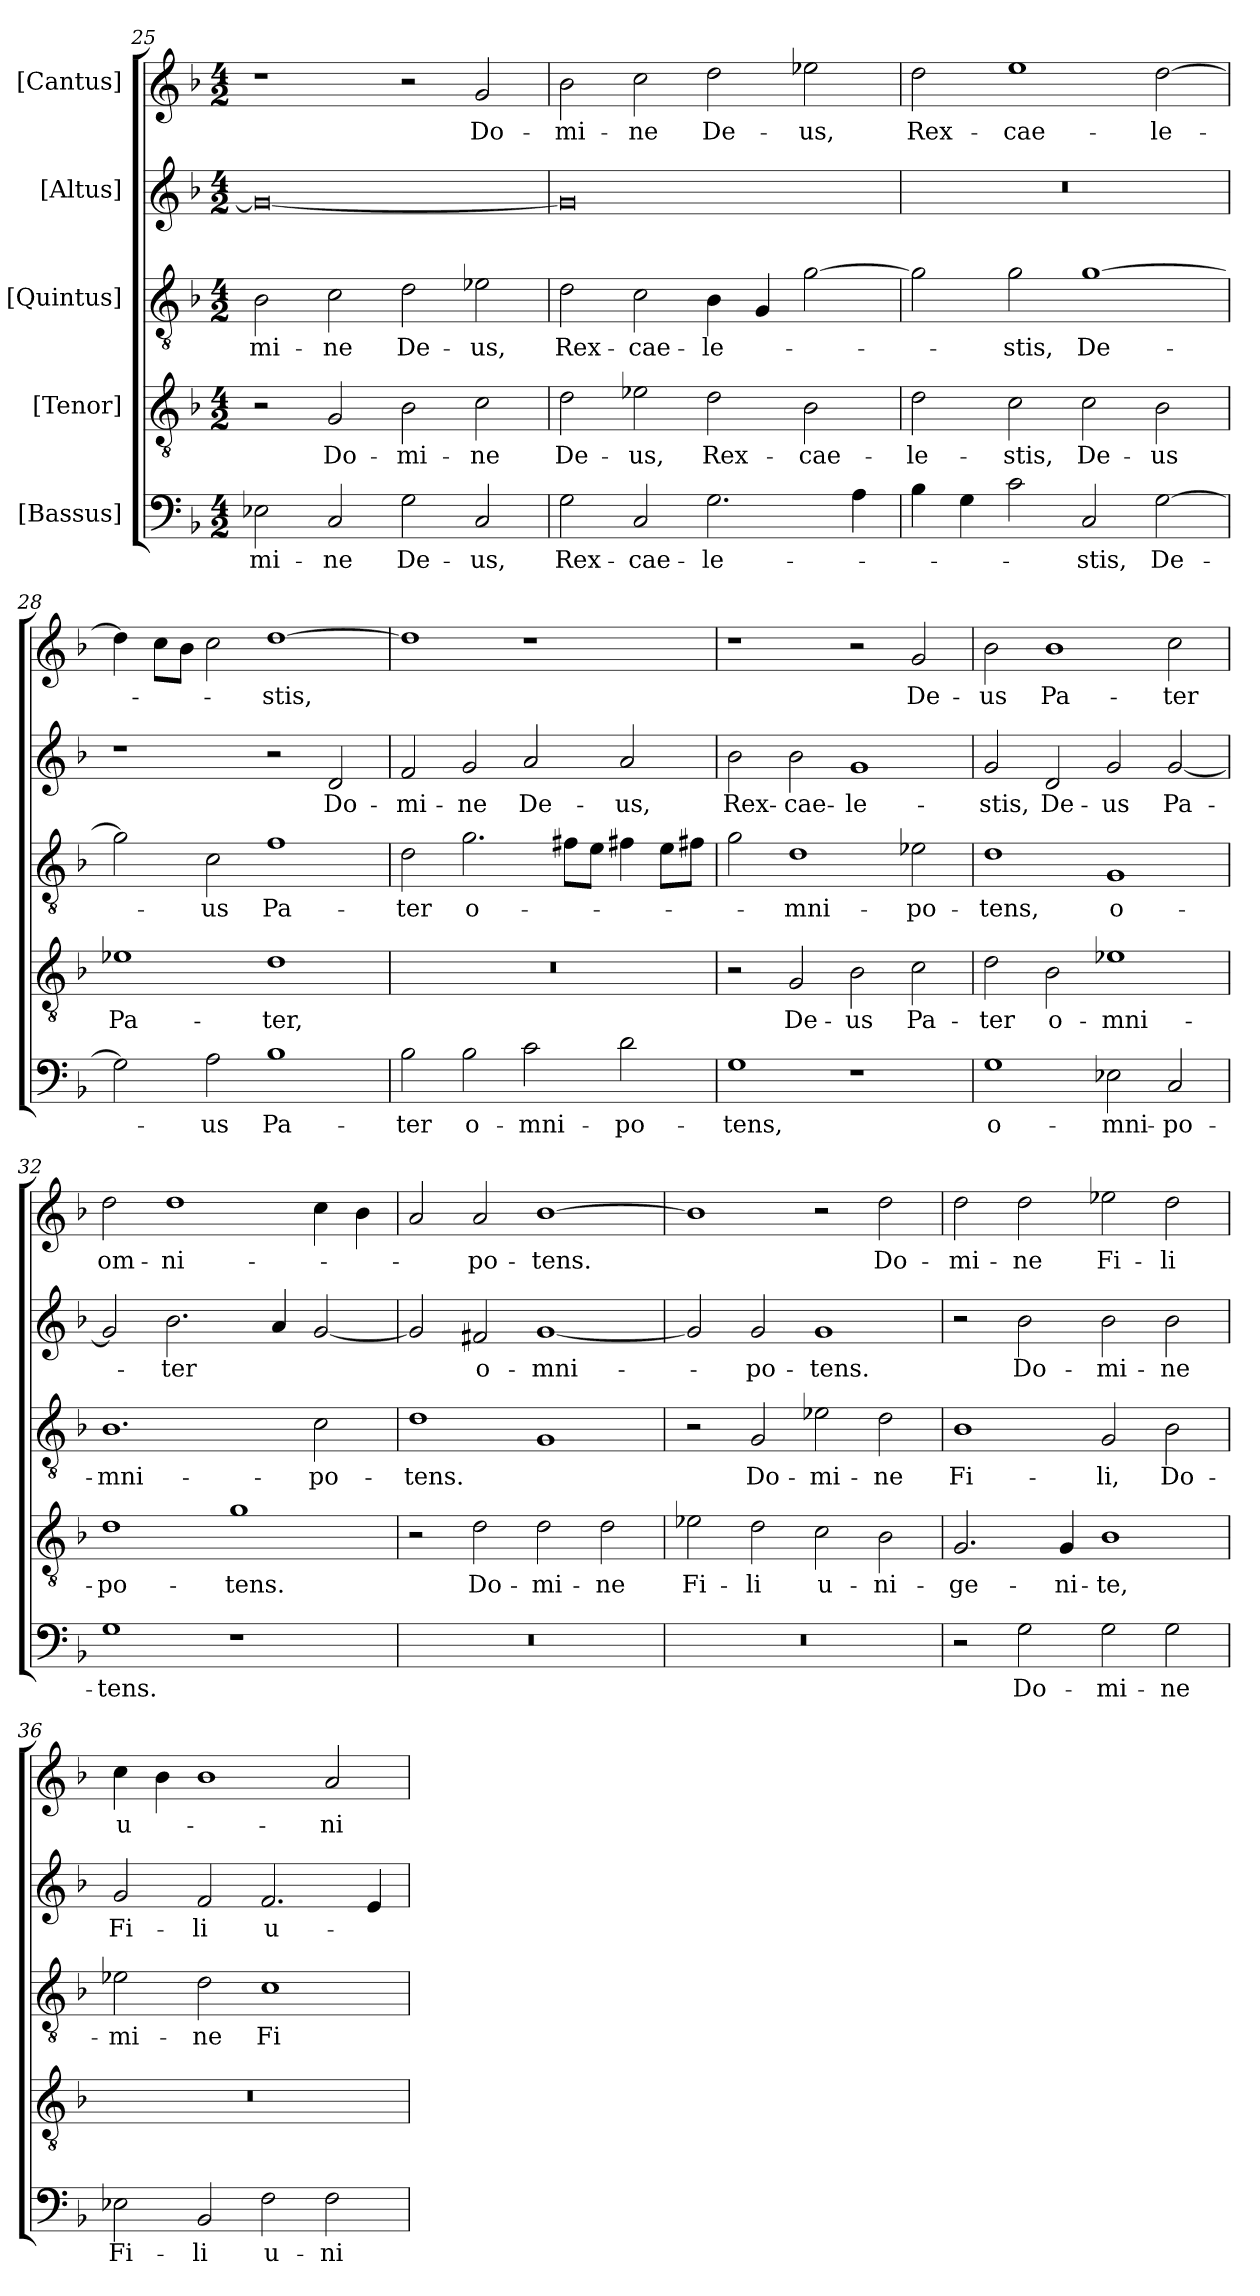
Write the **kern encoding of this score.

**kern	**text	**kern	**text	**kern	**text	**kern	**text	**kern	**text
*part5	*part5	*part4	*part4	*part3	*part3	*part2	*part2	*part1	*part1
*staff5	*staff5	*staff4	*staff4	*staff3	*staff3	*staff2	*staff2	*staff1	*staff1
*I"[Bassus]	*	*I"[Tenor]	*	*I"[Quintus]	*	*I"[Altus]	*	*I"[Cantus]	*
*clefF4	*	*clefGv2	*	*clefGv2	*	*clefG2	*	*clefG2	*
*k[b-]	*	*k[b-]	*	*k[b-]	*	*k[b-]	*	*k[b-]	*
*M4/2	*	*M4/2	*	*M4/2	*	*M4/2	*	*M4/2	*
=25	=25	=25	=25	=25	=25	=25	=25	=25	=25
2E-X\	-mi-	2r	.	2B-\	-mi-	0g/_	.	1r	.
2C/	-ne	2G/	Do-	2c\	-ne	.	.	.	.
2G\	De-	2B-\	-mi-	2d\	De-	.	.	2r	.
2C/	-us,	2c\	-ne	2e-X\	-us,	.	.	2g/	Do-
=26	=26	=26	=26	=26	=26	=26	=26	=26	=26
2G\	Rex-	2d\	De-	2d\	Rex-	0g/]	.	2b-\	-mi-
2C/	cae-	2e-X\	-us,	2c\	cae-	.	.	2cc\	-ne
2.G\	-le-	2d\	Rex-	4B-\	-le-	.	.	2dd\	De-
.	.	.	.	4G/	.	.	.	.	.
.	.	2B-\	cae-	[2g\	.	.	.	2ee-X\	-us,
4A\	.	.	.	.	.	.	.	.	.
=27	=27	=27	=27	=27	=27	=27	=27	=27	=27
4B-\	.	2d\	-le-	2g\]	.	0r	.	2dd\	Rex-
4G\	.	.	.	.	.	.	.	.	.
2c\	.	2c\	-stis,	2g\	-stis,	.	.	1ee\	cae-
2C/	-stis,	2c\	De-	[1g\	De-	.	.	.	.
[2G\	De-	2B-\	-us	.	.	.	.	[2dd\	-le-
=28	=28	=28	=28	=28	=28	=28	=28	=28	=28
2G\]	.	1e-X\	Pa-	2g\]	.	1r	.	4dd\]	.
.	.	.	.	.	.	.	.	8cc\L	.
.	.	.	.	.	.	.	.	8b-\J	.
2A\	-us	.	.	2c\	-us	.	.	2cc\	.
1B-\	Pa-	1d\	-ter,	1f\	Pa-	2r	.	[1dd\	-stis,
.	.	.	.	.	.	2d/	Do-	.	.
=29	=29	=29	=29	=29	=29	=29	=29	=29	=29
2B-\	-ter	0r	.	2d\	-ter	2f/	-mi-	1dd\]	.
2B-\	o-	.	.	2.g\	o-	2g/	-ne	.	.
2c\	-mni-	.	.	.	.	2a/	De-	1r	.
.	.	.	.	8f#X\L	.	.	.	.	.
.	.	.	.	8e\J	.	.	.	.	.
2d\	-po-	.	.	4f#X\	.	2a/	-us,	.	.
.	.	.	.	8e\L	.	.	.	.	.
.	.	.	.	8f#X\J	.	.	.	.	.
=30	=30	=30	=30	=30	=30	=30	=30	=30	=30
1G\	-tens,	2r	.	2g\	.	2b-\	Rex-	1r	.
.	.	2G/	De-	1d\	-mni-	2b-\	cae-	.	.
1r	.	2B-\	-us	.	.	1g/	-le-	2r	.
.	.	2c\	Pa-	2e-X\	-po-	.	.	2g/	De-
=31	=31	=31	=31	=31	=31	=31	=31	=31	=31
1G\	o-	2d\	-ter	1d\	-tens,	2g/	-stis,	2b-\	-us
.	.	2B-\	o-	.	.	2d/	De-	1b-\	Pa-
2E-X\	-mni-	1e-X\	-mni-	1G/	o-	2g/	-us	.	.
2C/	-po-	.	.	.	.	[2g/	Pa-	2cc\	-ter
=32	=32	=32	=32	=32	=32	=32	=32	=32	=32
1G\	-tens.	1d\	-po-	1.B-\	-mni-	2g/]	.	2dd\	om-
.	.	.	.	.	.	2.b-\	-ter	1dd\	-ni-
1r	.	1g\	-tens.	.	.	.	.	.	.
.	.	.	.	.	.	4a/	.	.	.
.	.	.	.	2c\	-po-	[2g/	.	4cc\	.
.	.	.	.	.	.	.	.	4b-\	.
=33	=33	=33	=33	=33	=33	=33	=33	=33	=33
0r	.	2r	.	1d\	-tens.	2g/]	.	2a/	.
.	.	2d\	Do-	.	.	2f#X/	o-	2a/	-po-
.	.	2d\	-mi-	1G/	.	[1g/	-mni-	[1b-\	-tens.
.	.	2d\	-ne	.	.	.	.	.	.
=34	=34	=34	=34	=34	=34	=34	=34	=34	=34
0r	.	2e-X\	Fi-	2r	.	2g/]	.	1b-\]	.
.	.	2d\	-li	2G/	Do-	2g/	-po-	.	.
.	.	2c\	u-	2e-X\	-mi-	1g/	-tens.	2r	.
.	.	2B-\	-ni-	2d\	-ne	.	.	2dd\	Do-
=35	=35	=35	=35	=35	=35	=35	=35	=35	=35
2r	.	2.G/	-ge-	1B-\	Fi-	2r	.	2dd\	-mi-
2G\	Do-	.	.	.	.	2b-\	Do-	2dd\	-ne
.	.	4G/	-ni-	.	.	.	.	.	.
2G\	-mi-	1B-\	-te,	2G/	-li,	2b-\	-mi-	2ee-X\	Fi-
2G\	-ne	.	.	2B-\	Do-	2b-\	-ne	2dd\	-li
=36	=36	=36	=36	=36	=36	=36	=36	=36	=36
2E-X\	Fi-	0r	.	2e-X\	-mi-	2g/	Fi-	4cc\	u-
.	.	.	.	.	.	.	.	4b-\	.
2BB-/	-li	.	.	2d\	-ne	2f/	-li	1b-\	.
2F\	u-	.	.	1c\	Fi-	2.f/	u-	.	.
2F\	-ni-	.	.	.	.	.	.	2a/	-ni-
.	.	.	.	.	.	4e/	.	.	.
=	=	=	=	=	=	=	=	=	=
*-	*-	*-	*-	*-	*-	*-	*-	*-	*-
